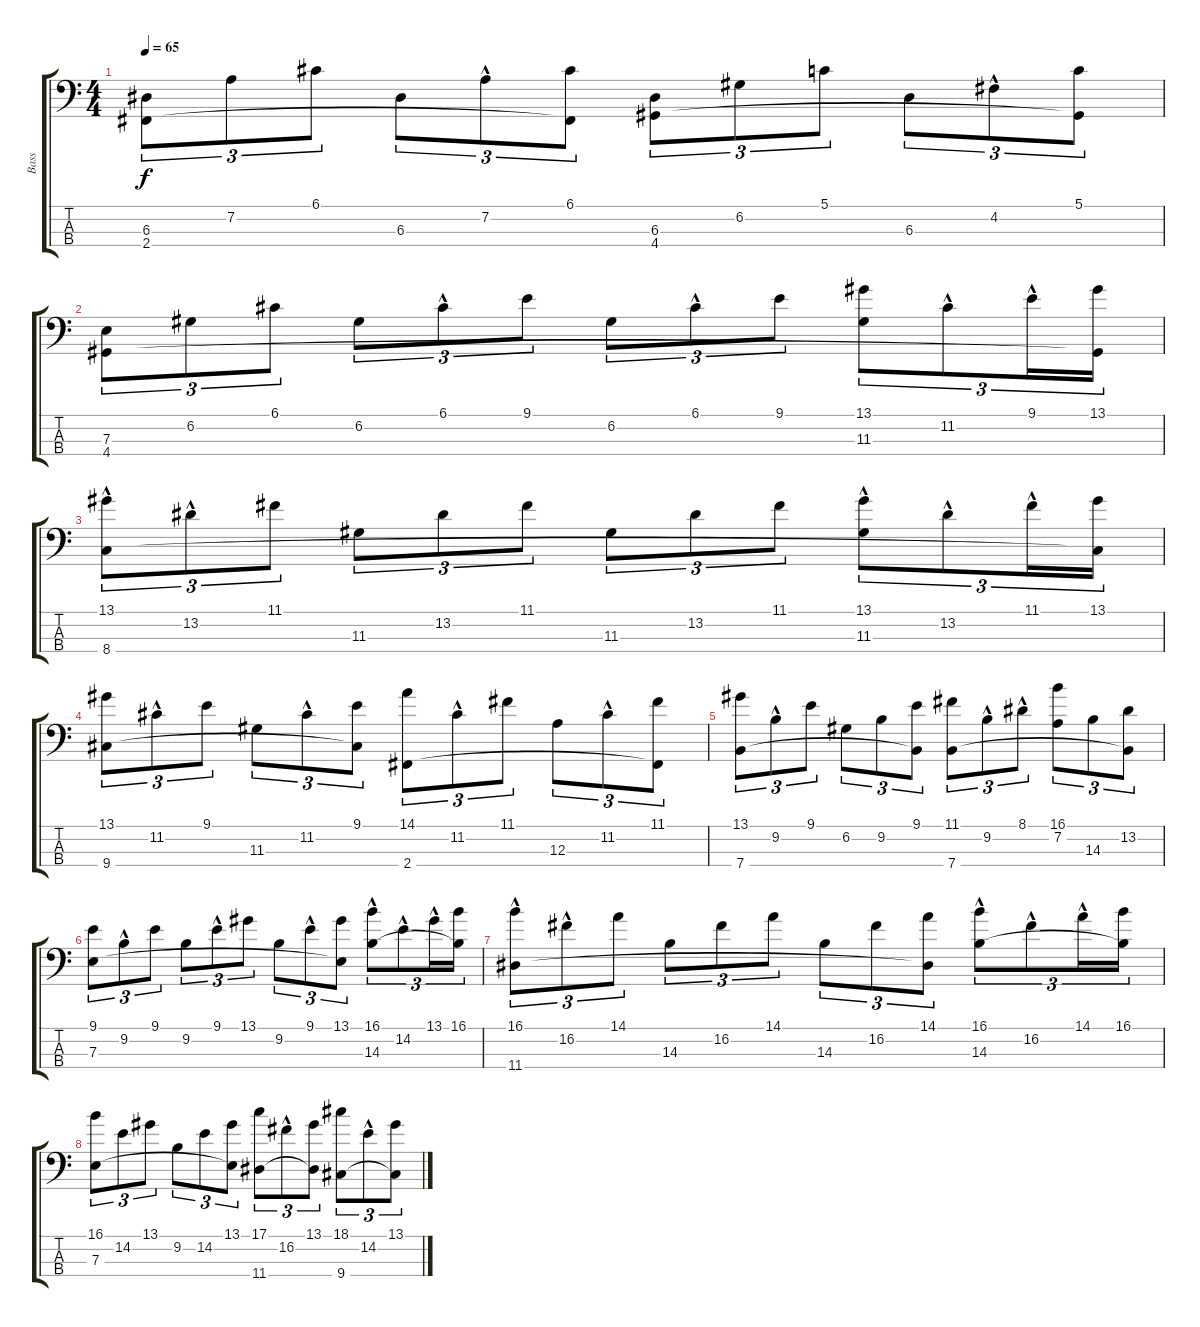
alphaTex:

\track ("Bass" "Bass") {instrument electricbassfinger}
\staff {score tabs}
\tuning (G2 D2 A1 E1) {hide}
\ts (4 4)
\tempo 65
\clef f4
\ks c
(6.3 2.4).8{tu (3 2) dy f} 7.2.8{tu (3 2)} 6.1.8{tu (3 2)} 6.3.8{tu (3 2)} 7.2{hac}.8{tu (3 2)} (6.1 2.4{t}).8{tu (3 2)} (6.3 4.4).8{tu (3 2)} 6.2.8{tu (3 2)} 5.1.8{tu (3 2)} 6.3.8{tu (3 2)} 4.2{hac}.8{tu (3 2)} (5.1 4.4{t}).8{tu (3 2)} |
(7.3 4.4).8{tu (3 2)} 6.2.8{tu (3 2)} 6.1.8{tu (3 2)} 6.2.8{tu (3 2)} 6.1{hac}.8{tu (3 2)} 9.1.8{tu (3 2)} 6.2.8{tu (3 2)} 6.1{hac}.8{tu (3 2)} 9.1.8{tu (3 2)} (13.1 11.3).8{tu (3 2)} 11.2{hac}.8{tu (3 2)} 9.1{hac}.16{tu (3 2)} (13.1 4.4{t}).16{tu (3 2)} |
(13.1{hac} 8.4).8{tu (3 2)} 13.2{hac}.8{tu (3 2)} 11.1.8{tu (3 2)} 11.3.8{tu (3 2)} 13.2.8{tu (3 2)} 11.1.8{tu (3 2)} 11.3.8{tu (3 2)} 13.2.8{tu (3 2)} 11.1.8{tu (3 2)} (13.1{hac} 11.3).8{tu (3 2)} 13.2{hac}.8{tu (3 2)} 11.1{hac}.16{tu (3 2)} (13.1 8.4{t}).16{tu (3 2)} |
(13.1 9.4).8{tu (3 2)} 11.2{hac}.8{tu (3 2)} 9.1.8{tu (3 2)} 11.3.8{tu (3 2)} 11.2{hac}.8{tu (3 2)} (9.1 9.4{t}).8{tu (3 2)} (14.1 2.4).8{tu (3 2)} 11.2{hac}.8{tu (3 2)} 11.1.8{tu (3 2)} 12.3.8{tu (3 2)} 11.2{hac}.8{tu (3 2)} (11.1 2.4{t}).8{tu (3 2)} |
(13.1 7.4).8{tu (3 2)} 9.2{hac}.8{tu (3 2)} 9.1.8{tu (3 2)} 6.2.8{tu (3 2)} 9.2.8{tu (3 2)} (9.1 7.4{t}).8{tu (3 2)} (11.1 7.4).8{tu (3 2)} 9.2{hac}.8{tu (3 2)} 8.1{hac}.8{tu (3 2)} (16.1 7.2).8{tu (3 2)} 14.3.8{tu (3 2)} (13.2 7.4{t}).8{tu (3 2)} |
(9.1 7.3).8{tu (3 2)} 9.2{hac}.8{tu (3 2)} 9.1.8{tu (3 2)} 9.2.8{tu (3 2)} 9.1{hac}.8{tu (3 2)} 13.1.8{tu (3 2)} 9.2.8{tu (3 2)} 9.1{hac}.8{tu (3 2)} (13.1 7.3{t}).8{tu (3 2)} (16.1{hac} 14.3).8{tu (3 2)} 14.2{hac}.8{tu (3 2)} 13.1{hac}.16{tu (3 2)} (16.1 14.3{t}).16{tu (3 2)} |
(16.1{hac} 11.4).8{tu (3 2)} 16.2{hac}.8{tu (3 2)} 14.1.8{tu (3 2)} 14.3.8{tu (3 2)} 16.2.8{tu (3 2)} 14.1.8{tu (3 2)} 14.3.8{tu (3 2)} 16.2.8{tu (3 2)} (14.1 11.4{t}).8{tu (3 2)} (16.1{hac} 14.3).8{tu (3 2)} 16.2{hac}.8{tu (3 2)} 14.1{hac}.16{tu (3 2)} (16.1 14.3{t}).16{tu (3 2)} |
(16.1 7.3).8{tu (3 2)} 14.2.8{tu (3 2)} 13.1.8{tu (3 2)} 9.2.8{tu (3 2)} 14.2.8{tu (3 2)} (13.1 7.3{t}).8{tu (3 2)} (17.1 11.4).8{tu (3 2)} 16.2{hac}.8{tu (3 2)} (13.1 11.4{t}).8{tu (3 2)} (18.1 9.4).8{tu (3 2)} 14.2{hac}.8{tu (3 2)} (13.1 9.4{t}).8{tu (3 2)}
